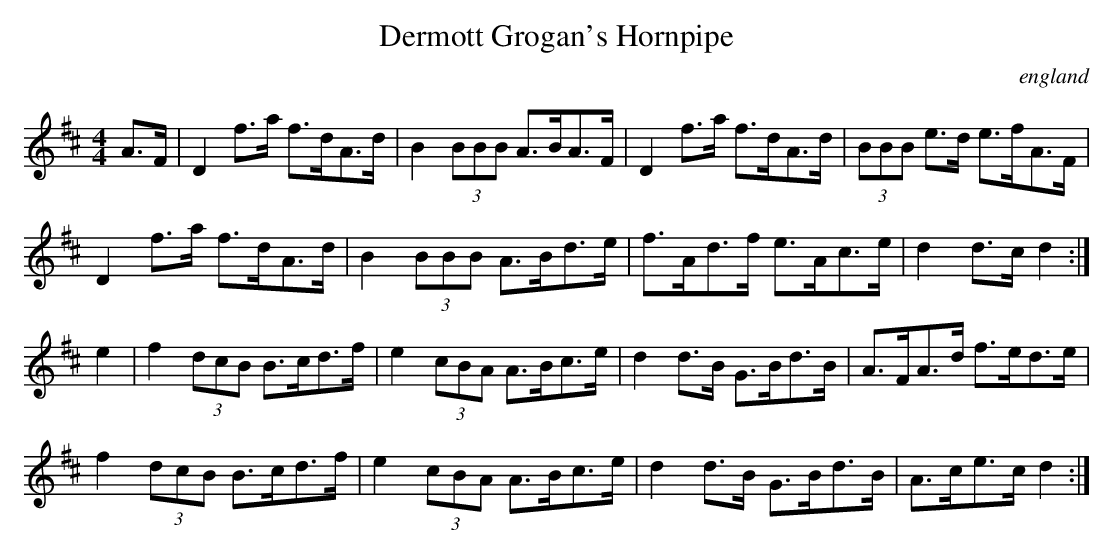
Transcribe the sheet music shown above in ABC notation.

X:1
T:Dermott Grogan's Hornpipe
O:england
M:4/4
L:1/8
K:D
A>F|D2 f>a f>dA>d|B2 (3BBB A>BA>F|D2 f>a f>dA>d|(3BBB e>d e>fA>F|
D2 f>a f>dA>d|B2 (3BBB A>Bd>e|f>Ad>f e>Ac>e|d2 d>c d2:|]
e2|f2 (3dcB B>cd>f|e2 (3cBA A>Bc>e|d2 d>B G>Bd>B|A>FA>d f>ed>e|
f2 (3dcB B>cd>f|e2 (3cBA A>Bc>e|d2 d>B G>Bd>B|A>ce>c d2:|]
